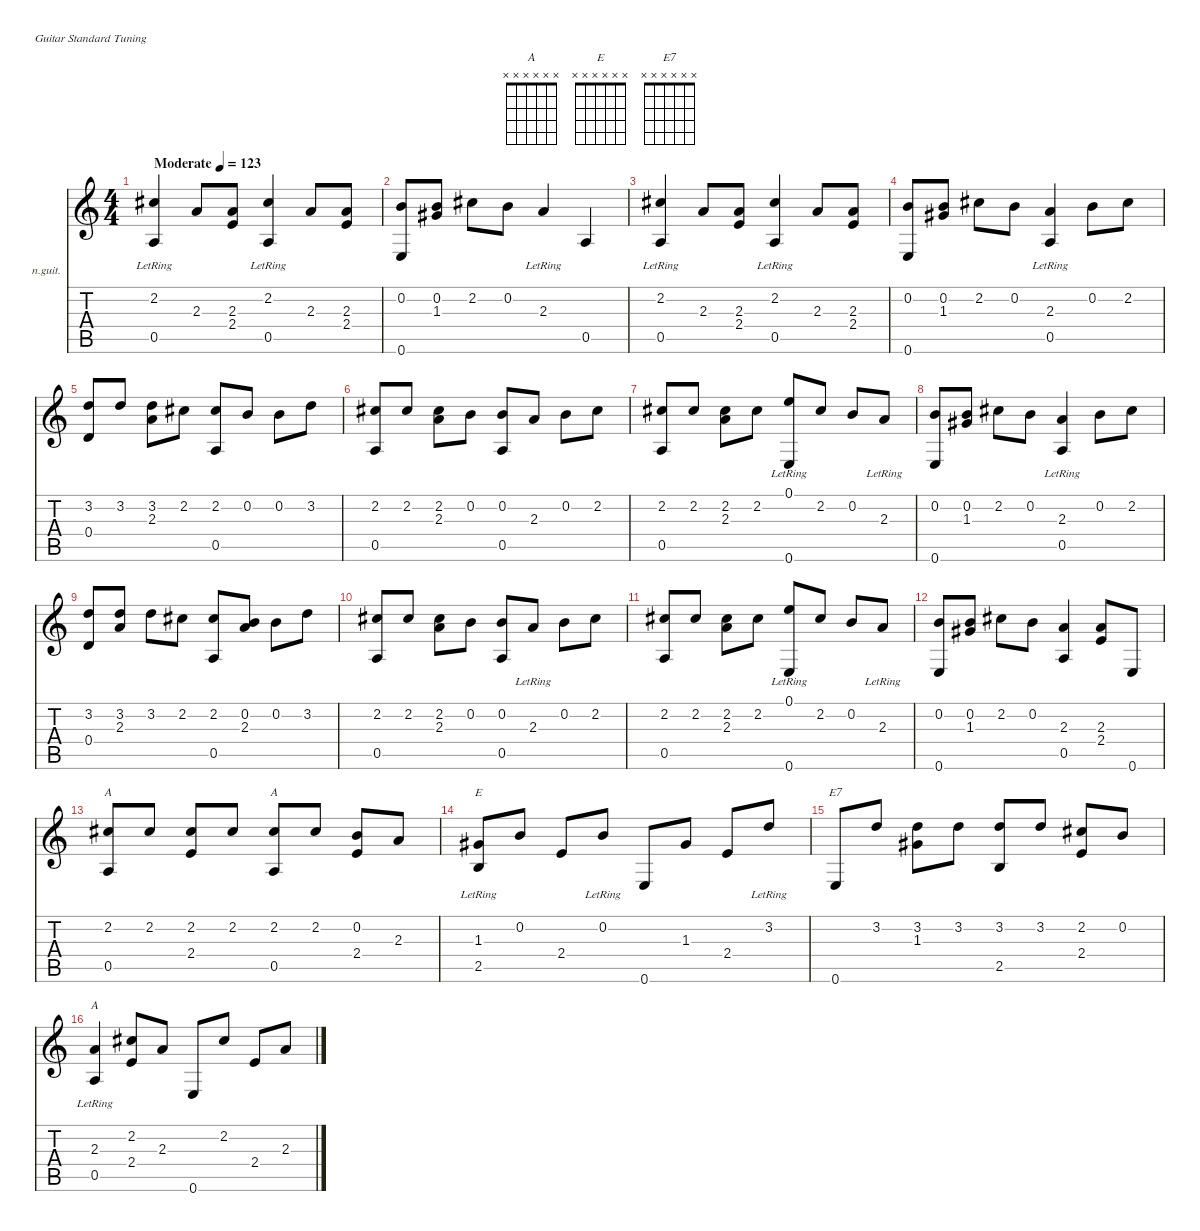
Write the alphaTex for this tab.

\defaultSystemsLayout 4
\hideDynamics
\bracketExtendMode nobrackets
\firstSystemTrackNameOrientation horizontal
\otherSystemsTrackNameOrientation horizontal
\track ("Гитара" "n.guit.") {instrument acousticguitarnylon}
\staff {score tabs}
\tuning (E4 B3 G3 D3 A2 E2)
\chord ("A" x x x x x x)
\chord ("E" x x x x x x)
\chord ("E7" x x x x x x)
\ts (4 4)
\beaming (8 2 2 2 2)
\tempo (123 "Moderate")
\clef g2
\ks c
(2.2{lr acc #} 0.5).4{dy ff instrument acousticguitarnylon beam Up} 2.3.8{beam Up} (2.3 2.4).8{beam Up} (2.2{lr acc #} 0.5).4{beam Up} 2.3.8{beam Up} (2.3 2.4).8{beam Up} |
(0.2 0.6).8{beam Up} (0.2 1.3{acc #}).8{beam Up} 2.2{acc #}.8{beam Down} 0.2.8{beam Down} 2.3{lr}.4{beam Up} 0.5.4{dy f beam Up} |
(2.2{lr acc #} 0.5).4{dy ff beam Up} 2.3.8{beam Up} (2.3 2.4).8{beam Up} (2.2{lr acc #} 0.5).4{beam Up} 2.3.8{beam Up} (2.3 2.4).8{beam Up} |
(0.2 0.6).8{beam Up} (0.2 1.3{acc #}).8{beam Up} 2.2{acc #}.8{beam Down} 0.2.8{beam Down} (2.3{lr} 0.5).4{beam Up} 0.2.8{beam Down} 2.2{acc #}.8{beam Down} |
(3.2 0.4).8{beam Up} 3.2.8{beam Up} (3.2 2.3).8{beam Down} 2.2{acc #}.8{beam Down} (2.2{acc #} 0.5).8{beam Up} 0.2.8{beam Up} 0.2.8{beam Down} 3.2.8{beam Down} |
(2.2{acc #} 0.5).8{beam Up} 2.2{acc #}.8{beam Up} (2.2{acc #} 2.3).8{beam Down} 0.2.8{beam Down} (0.2 0.5).8{beam Up} 2.3.8{beam Up} 0.2.8{beam Down} 2.2{acc #}.8{beam Down} |
(2.2{acc #} 0.5).8{beam Up} 2.2{acc #}.8{beam Up} (2.2{acc #} 2.3).8{beam Down} 2.2{acc #}.8{beam Down} (0.1{lr} 0.6).8{beam Up} 2.2{acc #}.8{beam Up} 0.2.8{beam Up} 2.3{lr}.8{beam Up} |
(0.2 0.6).8{beam Up} (0.2 1.3{acc #}).8{beam Up} 2.2{acc #}.8{beam Down} 0.2.8{beam Down} (2.3{lr} 0.5).4{beam Up} 0.2.8{beam Down} 2.2{acc #}.8{beam Down} |
(3.2 0.4).8{beam Up} (3.2 2.3).8{beam Up} 3.2.8{beam Down} 2.2{acc #}.8{beam Down} (2.2{acc #} 0.5).8{beam Up} (0.2 2.3).8{beam Up} 0.2.8{beam Down} 3.2.8{beam Down} |
(2.2{acc #} 0.5).8{beam Up} 2.2{acc #}.8{beam Up} (2.2{acc #} 2.3).8{beam Down} 0.2.8{beam Down} (0.2 0.5).8{beam Up} 2.3{lr}.8{beam Up} 0.2.8{beam Down} 2.2{acc #}.8{beam Down} |
(2.2{acc #} 0.5).8{beam Up} 2.2{acc #}.8{beam Up} (2.2{acc #} 2.3).8{beam Down} 2.2{acc #}.8{beam Down} (0.1{lr} 0.6).8{beam Up} 2.2{acc #}.8{beam Up} 0.2.8{beam Up} 2.3{lr}.8{beam Up} |
(0.2 0.6).8{beam Up} (0.2 1.3{acc #}).8{beam Up} 2.2{acc #}.8{beam Down} 0.2.8{beam Down} (2.3 0.5).4{beam Up} (2.3 2.4).8{dy f beam Up} 0.6.8{beam Up} |
(2.2{acc #} 0.5).8{ch "A" beam Up} 2.2{acc #}.8{beam Up} (2.2{acc #} 2.4).8{beam Up} 2.2{acc #}.8{beam Up} (2.2{acc #} 0.5).8{ch "A" beam Up} 2.2{acc #}.8{beam Up} (0.2 2.4).8{beam Up} 2.3.8{beam Up} |
(1.3{lr acc #} 2.5).8{ch "E" beam Up} 0.2.8{beam Up} 2.4.8{beam Up} 0.2{lr}.8{beam Up} 0.6.8{beam Up} 1.3{acc #}.8{beam Up} 2.4.8{beam Up} 3.2{lr}.8{beam Up} |
0.6.8{ch "E7" beam Up} 3.2.8{beam Up} (3.2 1.3{acc #}).8{beam Down} 3.2.8{beam Down} (3.2 2.5).8{beam Up} 3.2.8{beam Up} (2.2{acc #} 2.4).8{beam Up} 0.2.8{beam Up} |
(2.3{lr} 0.5).4{ch "A" beam Up} (2.2{acc #} 2.4).8{beam Up} 2.3.8{beam Up} 0.6.8{beam Up} 2.2{acc #}.8{beam Up} 2.4.8{beam Up} 2.3.8{beam Up}
